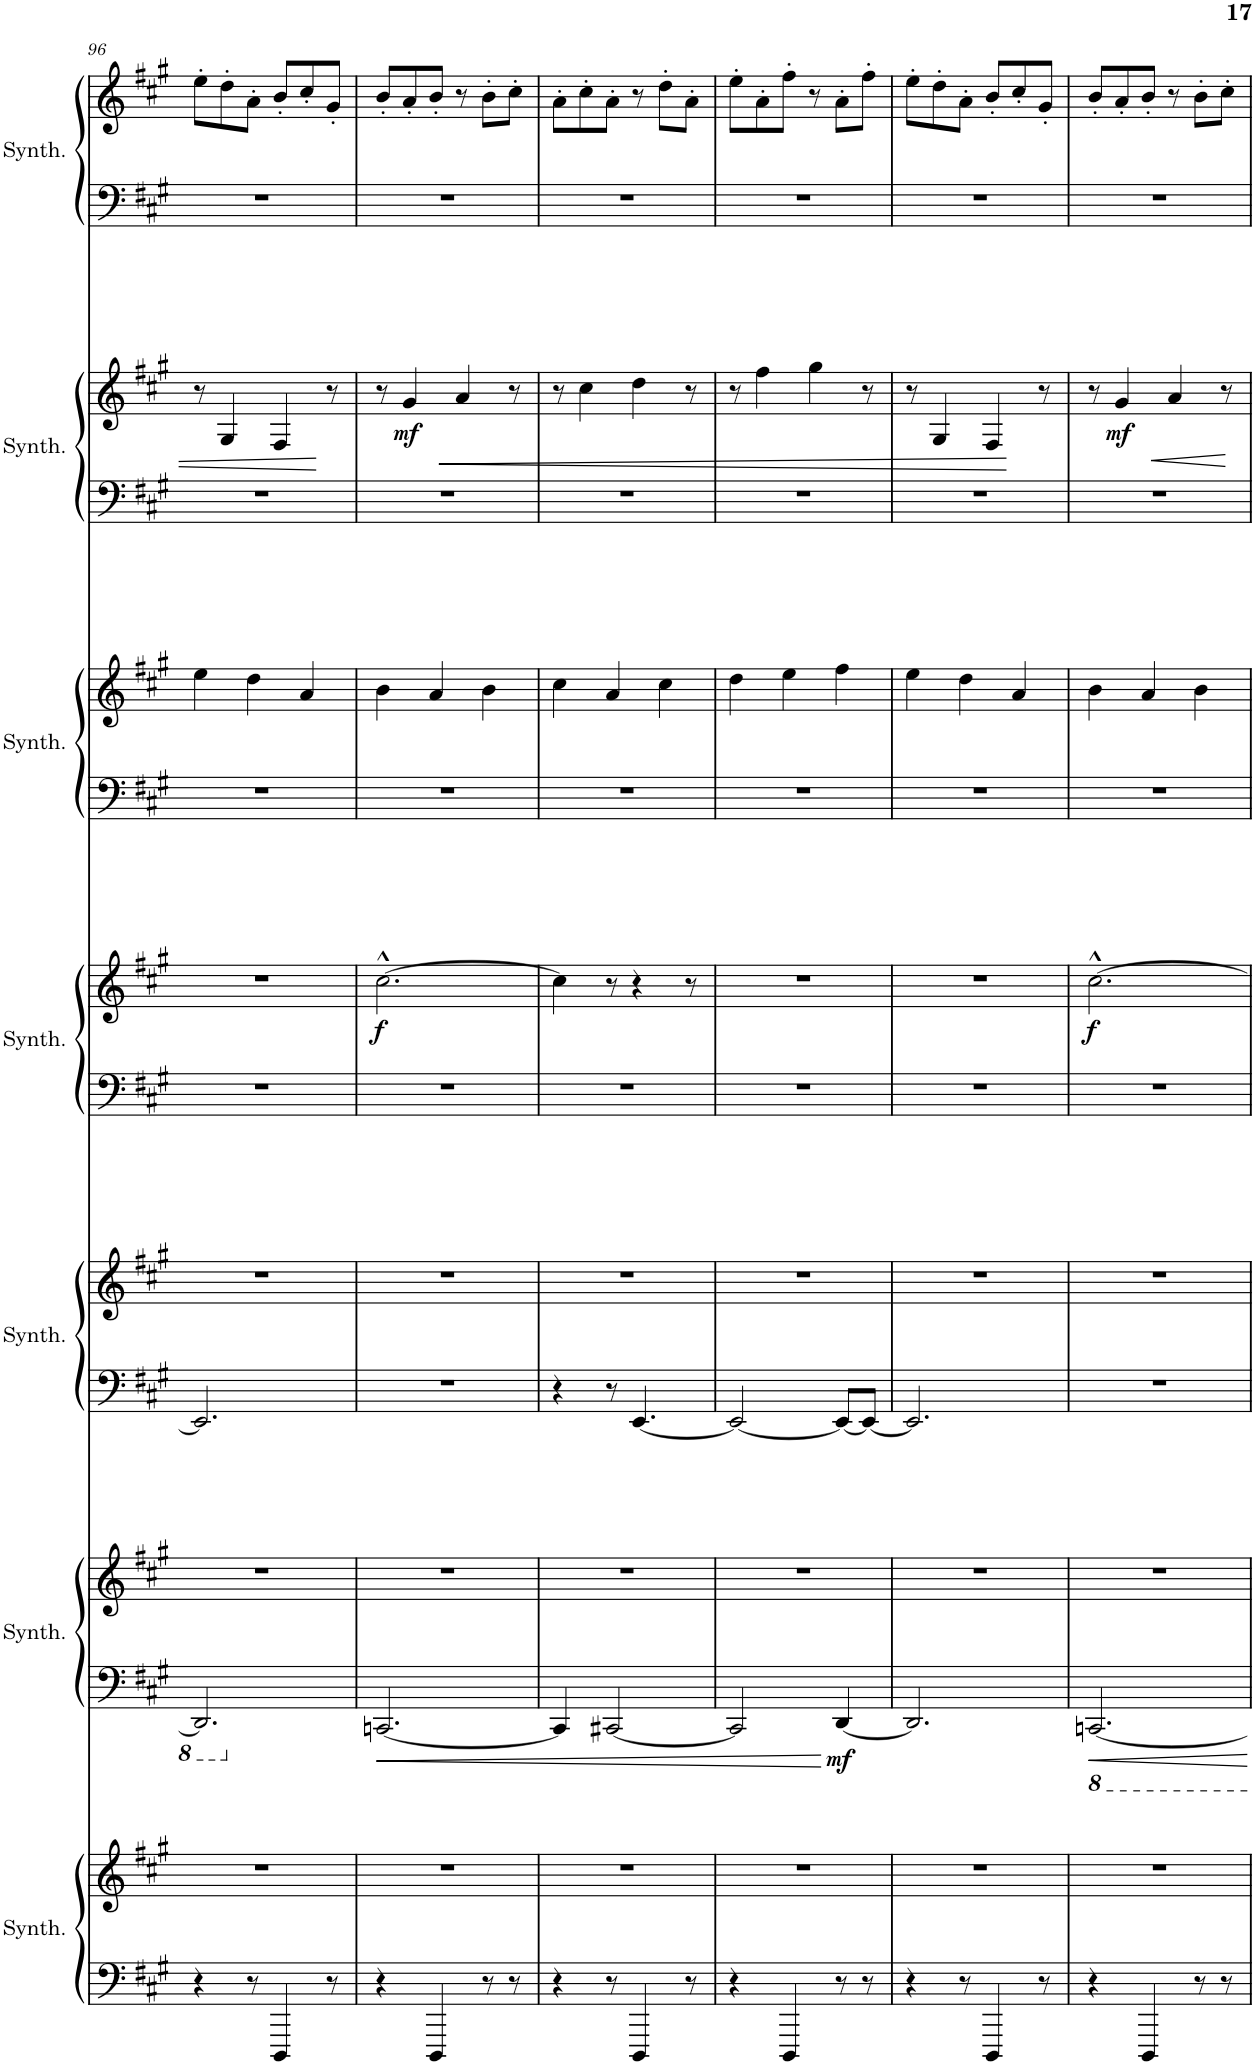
**kern	**kern	**kern	**kern	**dynam	**kern	**kern	**kern	**kern	**dynam	**kern	**kern	**kern	**kern	**dynam	**kern	**kern
*part7	*part7	*part6	*part6	*part6	*part5	*part5	*part4	*part4	*part4	*part3	*part3	*part2	*part2	*part2	*part1	*part1
*staff14	*staff13	*staff12	*staff11	*staff11/12	*staff10	*staff9	*staff8	*staff7	*staff7/8	*staff6	*staff5	*staff4	*staff3	*staff3/4	*staff2	*staff1
*I"Crystal Synthesizer	*	*I"Saw Synthesizer	*	*	*I"Atmosphere Synthesizer	*	*I"Goblins Synthesizer	*	*	*I"Choir Synthesizer	*	*I"Bowed Synthesizer	*	*	*I"String Synthesizer	*
*I'Synth.	*	*I'Synth.	*	*	*I'Synth.	*	*I'Synth.	*	*	*I'Synth.	*	*I'Synth.	*	*	*I'Synth.	*
!!LO:PB:g=z
*clefF4	*clefG2	*clefF4	*clefG2	*	*clefF4	*clefG2	*clefF4	*clefG2	*	*clefF4	*clefG2	*clefF4	*clefG2	*	*clefF4	*clefG2
*k[f#c#g#]	*k[f#c#g#]	*k[f#c#g#]	*k[f#c#g#]	*	*k[f#c#g#]	*k[f#c#g#]	*k[f#c#g#]	*k[f#c#g#]	*	*k[f#c#g#]	*k[f#c#g#]	*k[f#c#g#]	*k[f#c#g#]	*	*k[f#c#g#]	*k[f#c#g#]
*M6/8	*M6/8	*M6/8	*M6/8	*	*M6/8	*M6/8	*M6/8	*M6/8	*	*M6/8	*M6/8	*M6/8	*M6/8	*	*M6/8	*M6/8
=96	=96	=96	=96	=96	=96	=96	=96	=96	=96	=96	=96	=96	=96	=96	=96	=96
4r	2.r	2.DDD/]	2.r	.	2.EE/]	2.r	2.r	2.r	.	2.r	4ee\	2.r	8r	.	2.r	8ee'\L
.	.	.	.	.	.	.	.	.	.	.	.	.	4G#/	.	.	8dd'\
8r	.	.	.	.	.	.	.	.	.	.	4dd\	.	.	.	.	8a'\J
4DDD/	.	.	.	.	.	.	.	.	.	.	.	.	4F#/	.	.	8b'/L
.	.	.	.	.	.	.	.	.	.	.	4a/	.	.	.	.	8cc#'/
8r	.	.	.	.	.	.	.	.	.	.	.	.	8r	.	.	8g#'/J
=97	=97	=97	=97	=97	=97	=97	=97	=97	=97	=97	=97	=97	=97	=97	=97	=97
!	!	!	!	!	!	!	!	!	!LO:DY:b	!	!	!	!	!	!	!
4r	2.r	[2.CCn/	2.r	.	2.r	2.r	2.r	[2.cc#^^\	f	2.r	4b\	2.r	8r	.	2.r	8b'/L
!	!	!	!	!	!	!	!	!	!	!	!	!	!	!LO:DY:b	!	!
.	.	.	.	.	.	.	.	.	.	.	.	.	4g#/	mf	.	8a'/
4DDD/	.	.	.	.	.	.	.	.	.	.	4a/	.	.	.	.	8b'/J
!	!	!	!	!	!	!	!	!	!	!	!	!	!	!LO:HP:b	!	!
.	.	.	.	.	.	.	.	.	.	.	.	.	4a/	<	.	8r
8r	.	.	.	.	.	.	.	.	.	.	4b\	.	.	.	.	8b'\L
8r	.	.	.	.	.	.	.	.	.	.	.	.	8r	.	.	8cc#'\J
=98	=98	=98	=98	=98	=98	=98	=98	=98	=98	=98	=98	=98	=98	=98	=98	=98
4r	2.r	4CC/]	2.r	.	4r	2.r	2.r	4cc#\]	.	2.r	4cc#\	2.r	8r	.	2.r	8a'\L
.	.	.	.	.	.	.	.	.	.	.	.	.	4cc#\	.	.	8cc#'\
8r	.	[2CC#X/	.	.	8r	.	.	8r	.	.	4a/	.	.	.	.	8a'\J
4DDD/	.	.	.	.	[4.EE/	.	.	4r	.	.	.	.	4dd\	.	.	8r
.	.	.	.	.	.	.	.	.	.	.	4cc#\	.	.	.	.	8dd'\L
8r	.	.	.	.	.	.	.	8r	.	.	.	.	8r	.	.	8a'\J
=99	=99	=99	=99	=99	=99	=99	=99	=99	=99	=99	=99	=99	=99	=99	=99	=99
4r	2.r	2CC#/]	2.r	.	2EE/_	2.r	2.r	2.r	.	2.r	4dd\	2.r	8r	.	2.r	8ee'\L
.	.	.	.	.	.	.	.	.	.	.	.	.	4ff#\	.	.	8a'\
4DDD/	.	.	.	.	.	.	.	.	.	.	4ee\	.	.	.	.	8ff#'\J
.	.	.	.	.	.	.	.	.	.	.	.	.	4gg#\	.	.	8r
!	!	!	!	!LO:DY:b=2	!	!	!	!	!	!	!	!	!	!	!	!
8r	.	[4DD/	.	mf	8EE/L_	.	.	.	.	.	4ff#\	.	.	.	.	8a'\L
8r	.	.	.	.	8EE/J_	.	.	.	.	.	.	.	8r	.	.	8ff#'\J
=100	=100	=100	=100	=100	=100	=100	=100	=100	=100	=100	=100	=100	=100	=100	=100	=100
4r	2.r	2.DD/]	2.r	.	2.EE/]	2.r	2.r	2.r	.	2.r	4ee\	2.r	8r	.	2.r	8ee'\L
.	.	.	.	.	.	.	.	.	.	.	.	.	4G#/	.	.	8dd'\
8r	.	.	.	.	.	.	.	.	.	.	4dd\	.	.	.	.	8a'\J
4DDD/	.	.	.	.	.	.	.	.	.	.	.	.	4F#/	.	.	8b'/L
.	.	.	.	.	.	.	.	.	.	.	4a/	.	.	.	.	8cc#'/
8r	.	.	.	.	.	.	.	.	.	.	.	.	8r	[	.	8g#'/J
=101	=101	=101	=101	=101	=101	=101	=101	=101	=101	=101	=101	=101	=101	=101	=101	=101
!	!	!	!	!	!	!	!	!	!LO:DY:b	!	!	!	!	!	!	!
4r	2.r	[2.CCCn/	2.r	.	2.r	2.r	2.r	[2.cc#^^\	f	2.r	4b\	2.r	8r	.	2.r	8b'/L
!	!	!	!	!	!	!	!	!	!	!	!	!	!	!LO:DY:b	!	!
.	.	.	.	.	.	.	.	.	.	.	.	.	4g#/	mf	.	8a'/
4DDD/	.	.	.	.	.	.	.	.	.	.	4a/	.	.	.	.	8b'/J
.	.	.	.	.	.	.	.	.	.	.	.	.	4a/	.	.	8r
8r	.	.	.	.	.	.	.	.	.	.	4b\	.	.	.	.	8b'\L
8r	.	.	.	.	.	.	.	.	.	.	.	.	8r	.	.	8cc#'\J
=	=	=	=	=	=	=	=	=	=	=	=	=	=	=	=	=
*-	*-	*-	*-	*-	*-	*-	*-	*-	*-	*-	*-	*-	*-	*-	*-	*-
